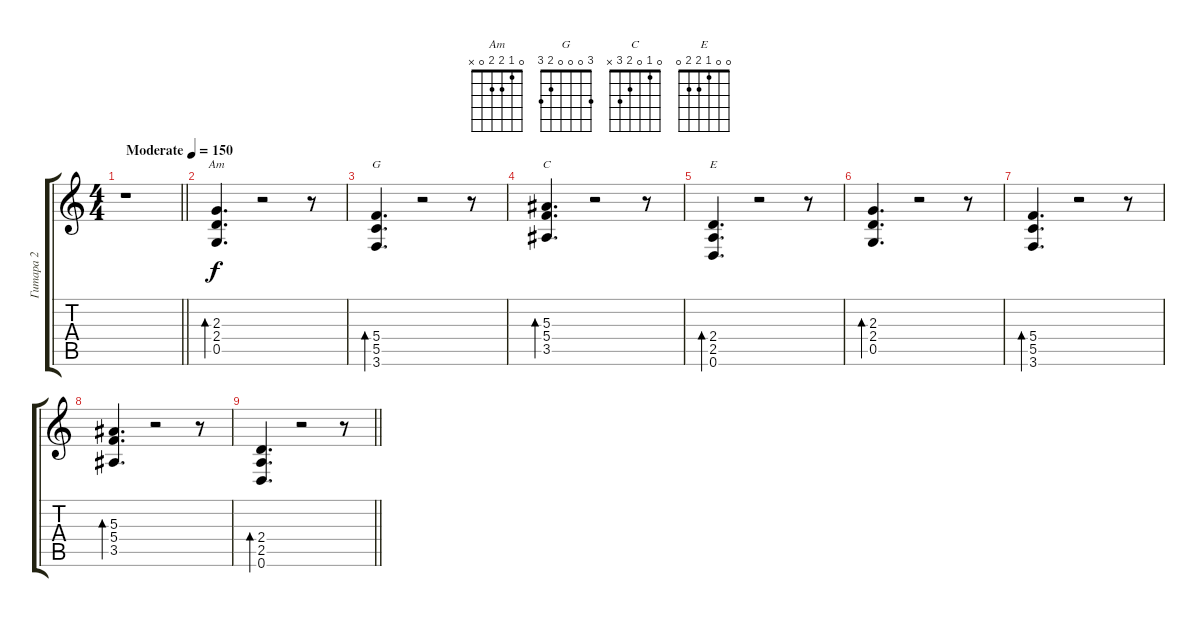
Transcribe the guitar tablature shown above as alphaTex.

\track ("Гитара 2" "Гитара 2") {instrument distortionguitar}
\staff {score tabs}
\tuning (D4 A3 F3 C3 G2 D2) {hide}
\chord ("Am" 0 1 2 2 0 x)
\chord ("G" 3 0 0 0 2 3)
\chord ("C" 0 1 0 2 3 x)
\chord ("E" 0 0 1 2 2 0)
\ts (4 4)
\tempo (150 "Moderate")
\clef g2
\barLineRight lightlight
\ks c
r.1{dy f instrument distortionguitar} |
(2.3 2.4 0.5).4{d bd 60 ch "Am"} r.2 r.8 |
(5.4 5.5 3.6).4{d bd 60 ch "G"} r.2 r.8 |
(5.3 5.4 3.5).4{d bd 60 ch "C"} r.2 r.8 |
(2.4 2.5 0.6).4{d bd 60 ch "E"} r.2 r.8 |
(2.3 2.4 0.5).4{d bd 60} r.2 r.8 |
(5.4 5.5 3.6).4{d bd 60} r.2 r.8 |
(5.3 5.4 3.5).4{d bd 60} r.2 r.8 |
\barLineRight lightlight
(2.4 2.5 0.6).4{d bd 60} r.2 r.8
